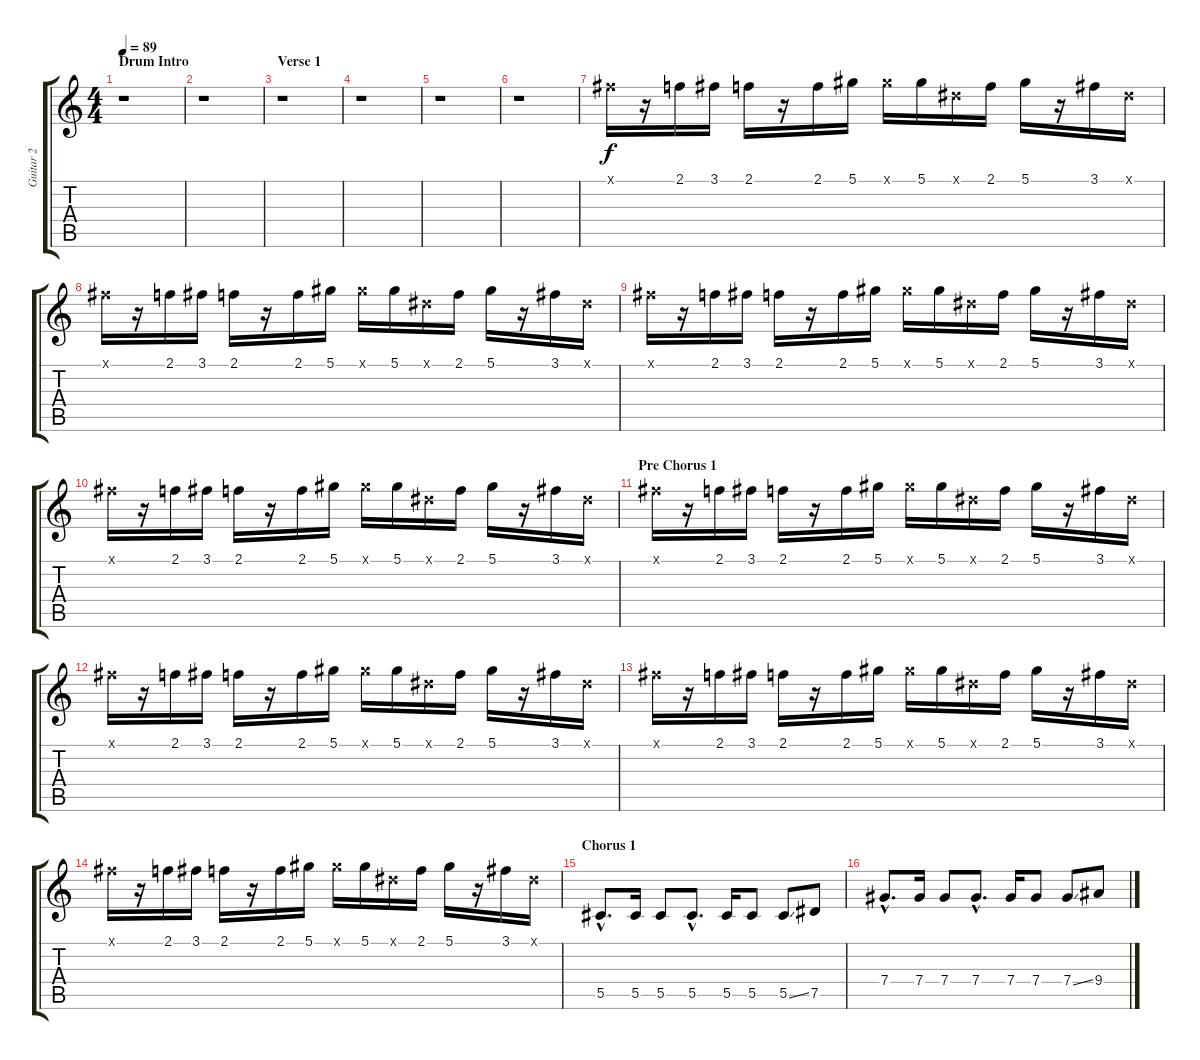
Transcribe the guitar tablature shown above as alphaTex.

\track ("Guitar 2" "Guitar 2") {instrument distortionguitar}
\staff {score tabs}
\tuning (Eb4 Bb3 Gb3 Db3 Ab2 Db2) {hide}
\ts (4 4)
\section ("" "Drum Intro")
\tempo 89
\clef g2
\ks c
r.1{dy f instrument distortionguitar} |
r.1 |
\section ("" "Verse 1")
r.1 |
r.1 |
r.1 |
r.1 |
3.1{x}.16{volume 8 instrument electricguitarmuted} r.16 2.1.16 3.1.16 2.1.16 r.16 2.1.16 5.1.16 5.1{x}.16 5.1.16 0.1{x}.16 2.1.16 5.1.16 r.16 3.1.16 0.1{x}.16 |
3.1{x}.16 r.16 2.1.16 3.1.16 2.1.16 r.16 2.1.16 5.1.16 5.1{x}.16 5.1.16 0.1{x}.16 2.1.16 5.1.16 r.16 3.1.16 0.1{x}.16 |
3.1{x}.16 r.16 2.1.16 3.1.16 2.1.16 r.16 2.1.16 5.1.16 5.1{x}.16 5.1.16 0.1{x}.16 2.1.16 5.1.16 r.16 3.1.16 0.1{x}.16 |
3.1{x}.16 r.16 2.1.16 3.1.16 2.1.16 r.16 2.1.16 5.1.16 5.1{x}.16 5.1.16 0.1{x}.16 2.1.16 5.1.16 r.16 3.1.16 0.1{x}.16 |
\section ("" "Pre Chorus 1")
3.1{x}.16 r.16 2.1.16 3.1.16 2.1.16 r.16 2.1.16 5.1.16 5.1{x}.16 5.1.16 0.1{x}.16 2.1.16 5.1.16 r.16 3.1.16 0.1{x}.16 |
3.1{x}.16 r.16 2.1.16 3.1.16 2.1.16 r.16 2.1.16 5.1.16 5.1{x}.16 5.1.16 0.1{x}.16 2.1.16 5.1.16 r.16 3.1.16 0.1{x}.16 |
3.1{x}.16 r.16 2.1.16 3.1.16 2.1.16 r.16 2.1.16 5.1.16 5.1{x}.16 5.1.16 0.1{x}.16 2.1.16 5.1.16 r.16 3.1.16 0.1{x}.16 |
3.1{x}.16 r.16 2.1.16 3.1.16 2.1.16 r.16 2.1.16 5.1.16 5.1{x}.16 5.1.16 0.1{x}.16 2.1.16 5.1.16 r.16 3.1.16 0.1{x}.16 |
\section ("" "Chorus 1")
5.5{hac}.8{d volume 10 instrument electricguitarclean} 5.5.16 5.5.8 5.5{hac}.8{d} 5.5.16 5.5.8 5.5{ss}.8 7.5.8 |
7.4{hac}.8{d} 7.4.16 7.4.8 7.4{hac}.8{d} 7.4.16 7.4.8 7.4{ss}.8 9.4.8
